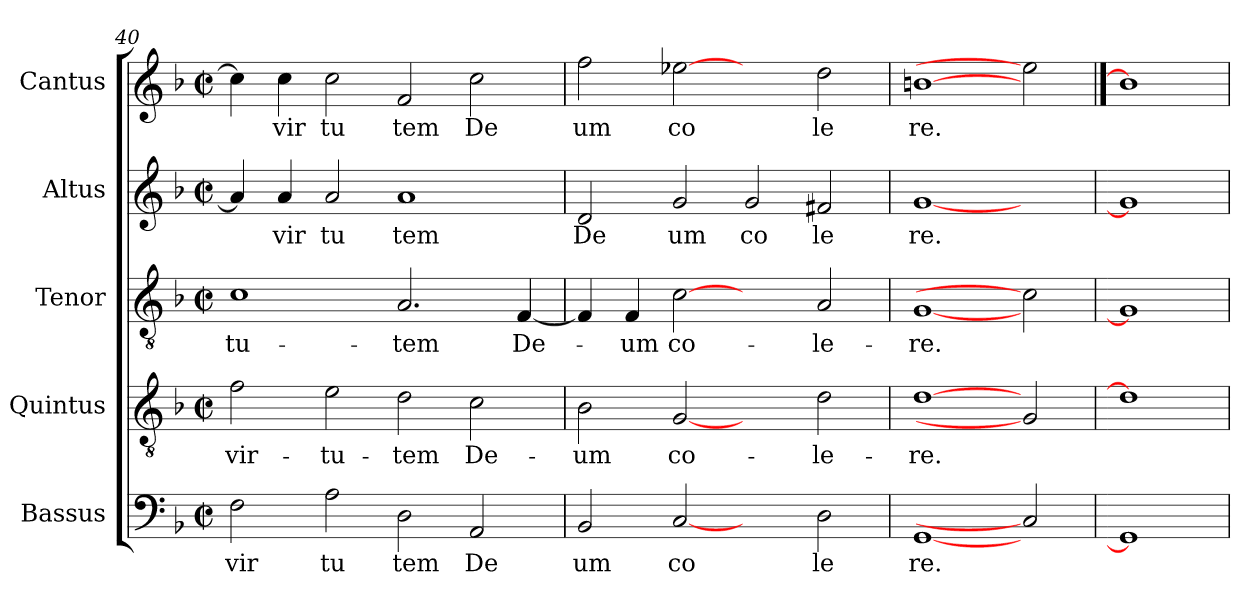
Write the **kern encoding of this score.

**kern	**text	**kern	**text	**kern	**text	**kern	**text	**kern	**text
*part5	*part5	*part4	*part4	*part3	*part3	*part2	*part2	*part1	*part1
*staff5	*staff5	*staff4	*staff4	*staff3	*staff3	*staff2	*staff2	*staff1	*staff1
*I"Bassus	*	*I"Quintus	*	*I"Tenor	*	*I"Altus	*	*I"Cantus	*
*clefF4	*	*clefGv2	*	*clefGv2	*	*clefG2	*	*clefG2	*
*k[b-]	*	*k[b-]	*	*k[b-]	*	*k[b-]	*	*k[b-]	*
*F:	*	*F:	*	*F:	*	*F:	*	*F:	*
*M2/2	*	*M2/2	*	*M2/2	*	*M2/2	*	*M2/2	*
*met(c|)	*	*met(c|)	*	*met(c|)	*	*met(c|)	*	*met(c|)	*
=40	=40	=40	=40	=40	=40	=40	=40	=40	=40
!	!LO:LY:b:cj	!	!LO:LY:b:cj	!	!LO:LY:b:cj	!	!	!	!
2F\	vir	2f\	vir-	1c	-tu-	4a/]	.	4cc\]	.
!	!	!	!	!	!	!	!LO:LY:b:cj	!	!LO:LY:b:cj
.	.	.	.	.	.	4a/	vir	4cc\	vir
!	!LO:LY:b:cj	!	!LO:LY:b:cj	!	!	!	!LO:LY:b:cj	!	!LO:LY:b:cj
2A\	tu	2e\	-tu-	.	.	2a/	tu	2cc\	tu
!	!LO:LY:b:cj	!	!LO:LY:b:cj	!	!LO:LY:b:cj	!	!LO:LY:b:cj	!	!LO:LY:b:cj
2D\	tem	2d\	-tem	2.A/	-tem	1a	tem	2f/	tem
!	!LO:LY:b:cj	!	!LO:LY:b:cj	!	!	!	!	!	!LO:LY:b:cj
2AA/	De	2c\	De-	.	.	.	.	2cc\	De
!	!	!	!	!	!LO:LY:b	!	!	!	!
.	.	.	.	[<4F/	De-	.	.	.	.
=41	=41	=41	=41	=41	=41	=41	=41	=41	=41
!	!LO:LY:b:cj	!	!LO:LY:b:cj	!	!	!	!LO:LY:b:cj	!	!LO:LY:b:cj
2BB-/	um	2B-\	-um	4F/]	.	2d/	De	2ff\	um
!	!	!	!	!	!LO:LY:b:cj	!	!	!	!
.	.	.	.	4F/	-um	.	.	.	.
!	!LO:LY:b:cj	!	!LO:LY:b:cj	!	!LO:LY:b:cj	!	!LO:LY:b:cj	!	!LO:LY:b:cj
[2C	co	[2G	co-	[2c	co-	2g/	um	[2ee-X	co
!	!	!	!	!	!	!	!LO:LY:b:cj	!	!
2ryy	.	2ryy	.	2ryy	.	2g/	co	2ryy	.
!	!LO:LY:b:cj	!	!LO:LY:b:cj	!	!LO:LY:b:cj	!	!LO:LY:b:cj	!	!LO:LY:b:cj
2D\	le	2d\	-le-	2A/	-le-	2f#X/	le	2dd\	le
=42	=42	=42	=42	=42	=42	=42	=42	=42	=42
!	!LO:LY:b:cj	!	!LO:LY:b:cj	!	!LO:LY:b:cj	!	!LO:LY:b:cj	!	!LO:LY:b:cj
[1GG	re.	[1d	-re.	[1G	-re.	[1g	re.	[1bn	re.
2C]	.	2G]	.	2c]	.	2ryy	.	2ee-]	.
=43	==43	=43	==43	=43	==43	=43	==43	==43	==43
1GG]	.	1d]	.	1G]	.	1g]	.	1b]	.
=	=	=	=	=	=	=	=	=	=
*-	*-	*-	*-	*-	*-	*-	*-	*-	*-
